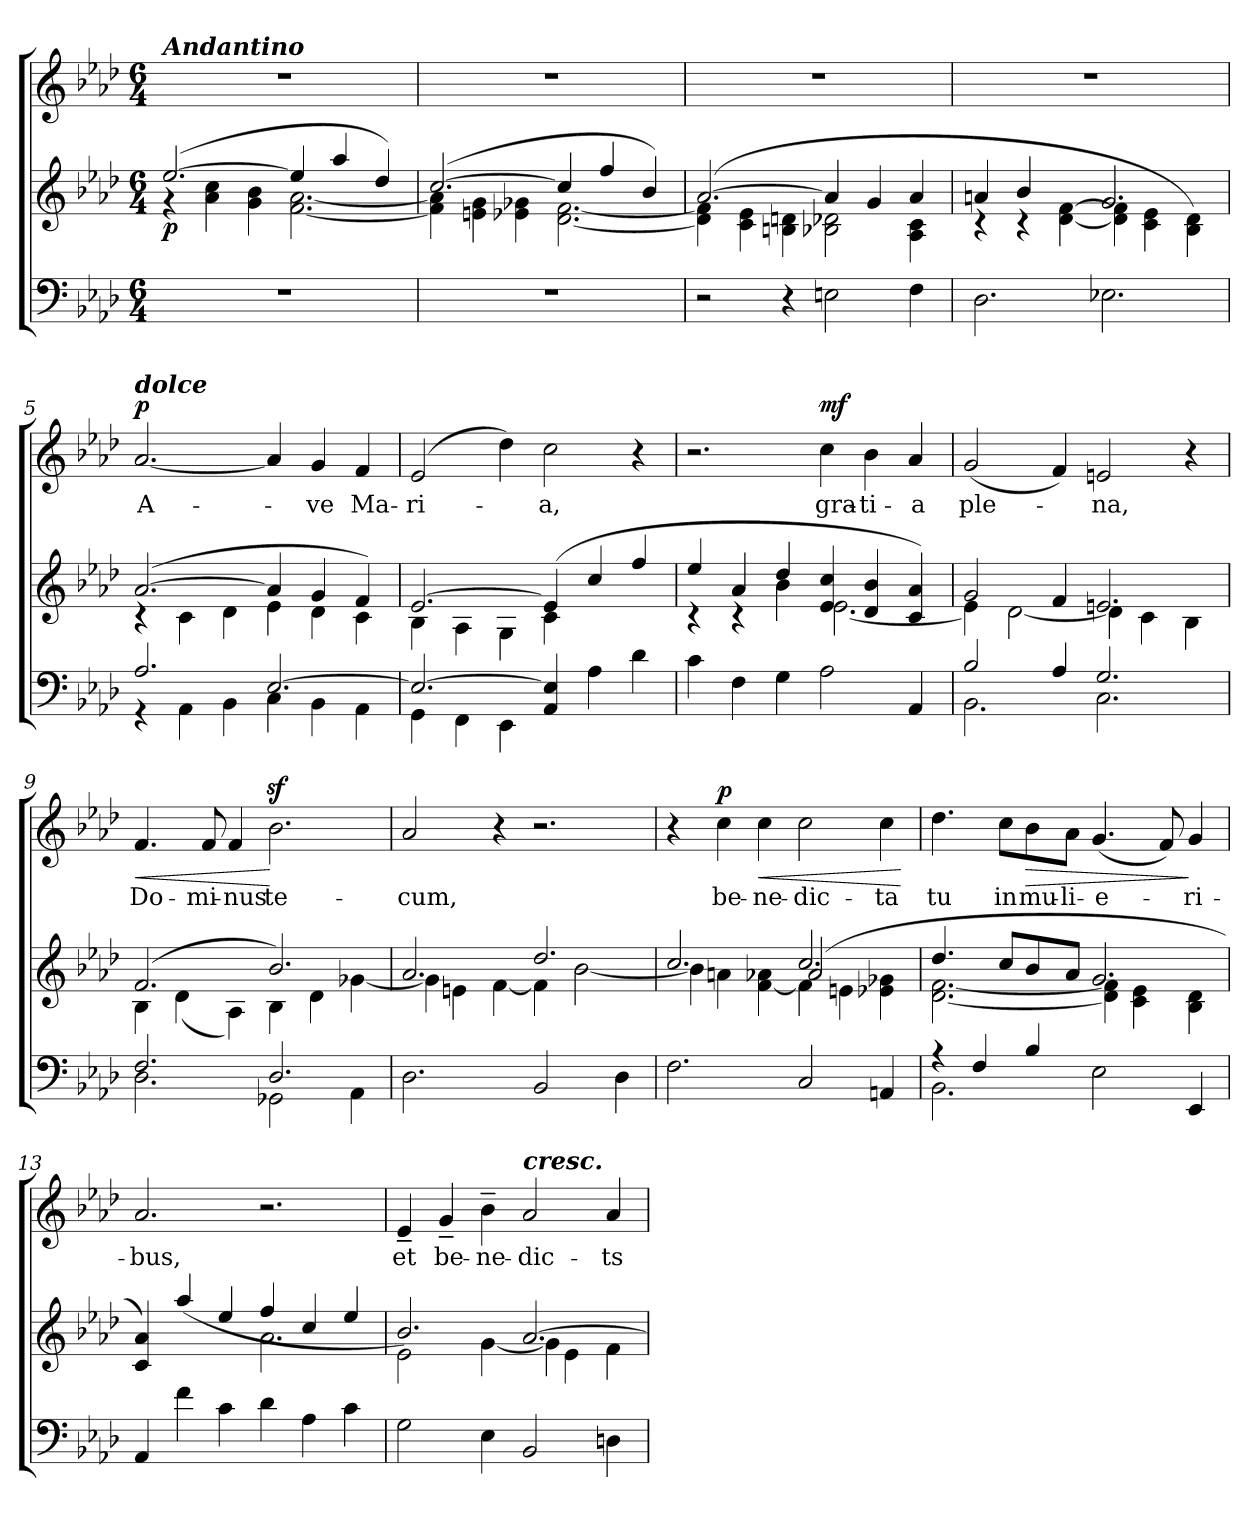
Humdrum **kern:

**kern	**kern	**dynam	**kern	**text	**dynam
*part2	*part2	*part2	*part1	*part1	*part1
*staff3	*staff2	*staff2/3	*staff1	*staff1	*staff1
*clefF4	*clefG2	*	*clefG2	*	*
*k[b-e-a-d-]	*k[b-e-a-d-]	*	*k[b-e-a-d-]	*	*
*A-:	*A-:	*	*A-:	*	*
*M6/4	*M6/4	*	*M6/4	*	*
=1	=1	=1	=1	=1	=1
*	*^	*	*	*	*
!	!	!	!	!LO:TX:a:Bi:t=Andantino	!	!
!	!	!	!LO:DY:b	!	!	!
1.r	([>2.ee-/	4rg	p	1.r	.	.
.	.	4a-\ 4cc\	.	.	.	.
.	.	4g\ 4b-\	.	.	.	.
.	4ee-/]	[<2.f\ [<2.a-\	.	.	.	.
.	4aa-/	.	.	.	.	.
.	4dd-/)	.	.	.	.	.
=2	=2	=2	=2	=2	=2	=2
1.r	([>2.cc/	4f\] 4a-\]	.	1.r	.	.
.	.	4en\ 4g\	.	.	.	.
.	.	4e-X\ 4g-X\	.	.	.	.
.	4cc/]	[<2.d-\ [<2.f\	.	.	.	.
.	4ff/	.	.	.	.	.
.	4b-/)	.	.	.	.	.
=3	=3	=3	=3	=3	=3	=3
2r	([>2.a-/	4d-\] 4f\]	.	1.r	.	.
.	.	4c\ 4e-\	.	.	.	.
4r	.	4Bn\ 4dn\	.	.	.	.
2En\	4a-/]	2B-X\ 2d-X\	.	.	.	.
.	4g/	.	.	.	.	.
4F\	4a-/	4A-\ 4c\	.	.	.	.
!!LO:LB:g=z
=4	=4	=4	=4	=4	=4	=4
2.D-\	4an/	4rc	.	1.r	.	.
.	4b-/	4rc	.	.	.	.
.	4ryy	[<4d-\ [<4f\	.	.	.	.
2.E-X\	2.g/	4d-\] 4f\]	.	.	.	.
.	.	4c\ 4e-\	.	.	.	.
.	.	4B-\ 4d-\)	.	.	.	.
=5	=5	=5	=5	=5	=5	=5
*^	*	*	*	*	*	*
!	!	!	!	!	!LO:TX:a:Bi:t=dolce	!	!
!	!	!	!	!	!	!LO:LY:b	!LO:DY:a
2.A-/	4rGG	([>2.a-/	4rc	.	[2.a-/	A-	p
.	4AA-\	.	4c\	.	.	.	.
.	4BB-\	.	4d-\	.	.	.	.
[>2.E-/	4C\	4a-/]	4e-\	.	4a-/]	.	.
!	!	!	!	!	!	!LO:LY:b	!
.	4BB-\	4g/	4d-\	.	4g/	-ve	.
!	!	!	!	!	!	!LO:LY:b	!
.	4AA-\	4f/)	4c\	.	4f/	Ma-	.
=6	=6	=6	=6	=6	=6	=6	=6
!	!	!	!	!	!	!LO:LY:b	!
2.E-/_	4GG\	[>2.e-/	4B-\	.	(2e-/	-ri-	.
.	4FF\	.	4A-\	.	.	.	.
.	4EE-\	.	4G\	.	4dd-\)	.	.
!	!	!	!	!	!	!LO:LY:b	!
4AA-/ 4E-/]	2.ryy	(4e-/]	4c\	.	2cc\	-a,	.
4A-\	.	4cc/	2ryy	.	.	.	.
4d-\	.	4ff/	.	.	4r	.	.
*v	*v	*	*	*	*	*	*
=7	=7	=7	=7	=7	=7	=7
4c\	4ee-/	4rc	.	2.r	.	.
4F\	4a-/	4rc	.	.	.	.
4G\	4dd-/	4b-\	.	.	.	.
!	!	!	!	!	!LO:LY:b	!LO:DY:a
2A-\	4e-/ 4cc/	[<2.e-\	.	4cc\	gra-	mf
!	!	!	!	!	!LO:LY:b	!
.	4d-/ 4b-/	.	.	4b-\	-ti-	.
!	!	!	!	!	!LO:LY:b	!
4AA-/	4c/ 4a-/)	.	.	4a-/	-a	.
!!LO:LB:g=z
=8	=8	=8	=8	=8	=8	=8
*^	*	*	*	*	*	*
!	!	!	!	!	!	!LO:LY:b	!
2B-/	2.BB-\	2g/	4e-\]	.	(<2g/	ple-	.
.	.	.	[<2d-\	.	.	.	.
4A-/	.	4f/	.	.	4f/)	.	.
!	!	!	!	!	!	!LO:LY:b	!
2.G/	2.C\	2.en/	4d-\]	.	2en/	-na,	.
.	.	.	4c\	.	.	.	.
.	.	.	4B-\	.	4r	.	.
=9	=9	=9	=9	=9	=9	=9	=9
!	!	!	!	!	!	!LO:LY:b	!LO:HP:b
2.F/	2.D-\	(2.f/	4B-\	.	4.f/	Do-	<
.	.	.	(<4d-\	.	.	.	.
!	!	!	!	!	!	!LO:LY:b	!
.	.	.	.	.	8f/	-mi-	.
!	!	!	!	!	!	!LO:LY:b	!
.	.	.	4A-\)	.	4f/	-nus	.
!	!	!	!	!	!	!LO:LY:b	!
2.D-/	2GG-X\	2.b-/)	4B-\	.	2.b-z>\	te-	[
.	.	.	4d-\	.	.	.	.
.	4AA-\	.	[<4g-X\	.	.	.	.
=10	=10	=10	=10	=10	=10	=10	=10
!	!	!	!	!	!	!LO:LY:b	!
*v	*v	*	*	*	*	*	*
2.D-\	2.a-/	4g-\]	.	2a-/	-cum,	.
.	.	4en\	.	.	.	.
.	.	[<4f\	.	4r	.	.
2BB-/	2.dd-/	4f\]	.	2.r	.	.
.	.	[<2b-\	.	.	.	.
4D-\	.	.	.	.	.	.
=11	=11	=11	=11	=11	=11	=11
*	*	*^	*	*	*	*
2.F\	2.cc/	4b-\]	4ryy	.	4r	.	.
!	!	!	!	!	!	!LO:LY:b	!LO:DY:a
.	.	4an\	4ryy	.	4cc\	be-	p
!	!	!	!	!	!	!LO:LY:b	!LO:HP:b
.	.	[<4f\ 4a-X\	4ryy	.	4cc\	-ne-	<
!	!	!	!	!	!	!LO:LY:b	!
2C/	2.cc/	4f\]	(2a-/	.	2cc\	-dic-	.
.	.	4en\	.	.	.	.	.
!	!	!	!	!	!	!LO:LY:b	!
4AAn/	.	4e-X\ 4g-X\	4ryy	.	4cc\	-ta	.
*	*v	*v	*v	*	*	*	*
.	.	.	.	.	[
!!LO:LB:g=z
=12	=12	=12	=12	=12	=12
*^	*^	*	*	*	*
!	!	!	!	!	!	!LO:LY:b	!
4rG	2.BB-\	4.dd-/	[<2.d-\ [<2.f\	.	4.dd-\	tu	.
4F/	.	.	.	.	.	.	.
!	!	!	!	!	!	!LO:LY:b	!
.	.	8cc/L	.	.	8cc\L	in	.
!	!	!	!	!	!	!LO:LY:b	!LO:HP:b
4B-/	.	8b-/	.	.	8b-\	mu-	>
!	!	!	!	!	!	!LO:LY:b	!
.	.	8a-/J	.	.	8a-\J	-li-	.
!	!	!	!	!	!	!LO:LY:b	!
2E-\	2.ryy	2.g/	4d-\] 4f\]	.	(<4.g/	-e-	.
.	.	.	4c\ 4e-\	.	.	.	.
.	.	.	.	.	8f/)	.	.
!	!	!	!	!	!	!LO:LY:b	!
4EE-/	.	.	4B-\ 4d-\	.	4g/	-ri-	]
*v	*v	*	*	*	*	*	*
=13	=13	=13	=13	=13	=13	=13
!	!	!	!	!	!LO:LY:b	!
4AA-/	4c/ 4a-/)	2.ryy	.	2.a-/	-bus,	.
4f\	(4aa-/	.	.	.	.	.
4c\	4ee-/	.	.	.	.	.
4d-\	4ff/	2.a-\	.	2.r	.	.
4A-\	4cc/	.	.	.	.	.
4c\	4ee-/	.	.	.	.	.
=14	=14	=14	=14	=14	=14	=14
!	!	!	!	!	!LO:LY:b	!
2G\	2.b-/)	2e-\	.	4e-~</	et	.
!	!	!	!	!	!LO:LY:b	!
.	.	.	.	4g~</	be-	.
!	!	!	!	!	!LO:LY:b	!
4E-\	.	[<4g\	.	4b-~>\	-ne-	.
!	!	!	!	!LO:TX:a:Bi:t=cresc.	!	!
!	!	!	!	!	!LO:LY:b	!
2BB-/	[>2.a-/	4g\]	.	2a-/	-dic-	.
.	.	4e-\	.	.	.	.
!	!	!	!	!	!LO:LY:b	!
4Dn\	.	4f\	.	4a-/	-ts	.
*	*v	*v	*	*	*	*
=	=	=	=	=	=
*-	*-	*-	*-	*-	*-
